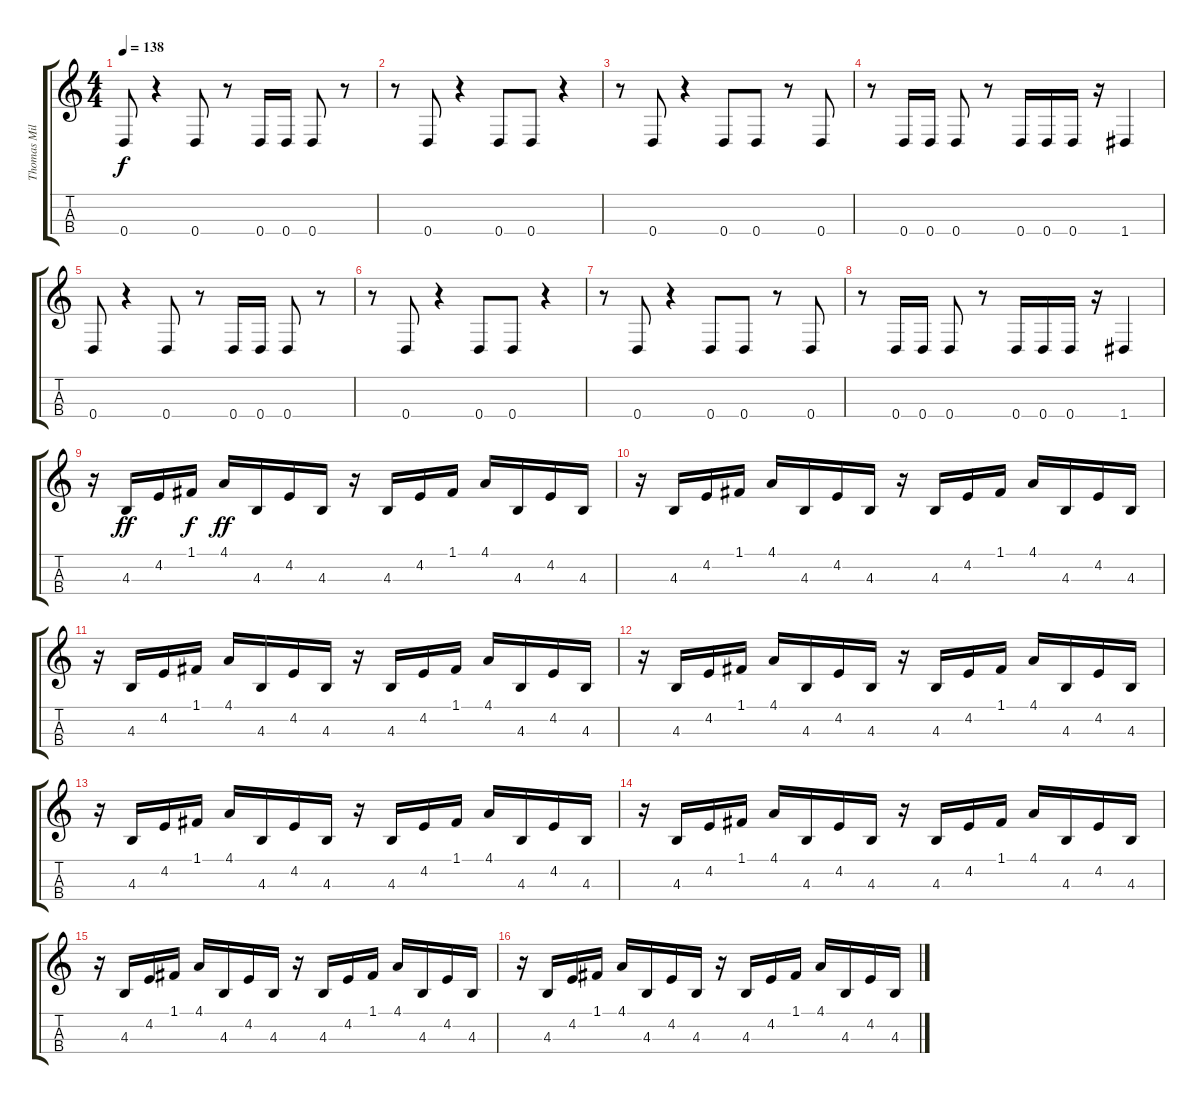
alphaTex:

\track ("Thomas Miller" "Thomas Mil") {instrument electricbassfinger}
\staff {score tabs}
\tuning (F3 C3 G2 D2) {hide}
\ts (4 4)
\tempo 138
\clef g2
\ks c
0.4.8{dy f instrument electricbassfinger} r.4 0.4.8 r.8 0.4.16 0.4.16 0.4.8 r.8 |
r.8 0.4.8 r.4 0.4.8 0.4.8 r.4 |
r.8 0.4.8 r.4 0.4.8 0.4.8 r.8 0.4.8 |
r.8 0.4.16 0.4.16 0.4.8 r.8 0.4.16 0.4.16 0.4.16 r.16 1.4.4 |
0.4.8 r.4 0.4.8 r.8 0.4.16 0.4.16 0.4.8 r.8 |
r.8 0.4.8 r.4 0.4.8 0.4.8 r.4 |
r.8 0.4.8 r.4 0.4.8 0.4.8 r.8 0.4.8 |
r.8 0.4.16 0.4.16 0.4.8 r.8 0.4.16 0.4.16 0.4.16 r.16 1.4.4 |
r.16 4.3.16{dy ff} 4.2.16 1.1.16{dy f} 4.1.16{dy ff} 4.3.16 4.2.16 4.3.16 r.16 4.3.16 4.2.16 1.1.16 4.1.16 4.3.16 4.2.16 4.3.16 |
r.16 4.3.16 4.2.16 1.1.16 4.1.16 4.3.16 4.2.16 4.3.16 r.16 4.3.16 4.2.16 1.1.16 4.1.16 4.3.16 4.2.16 4.3.16 |
r.16 4.3.16 4.2.16 1.1.16 4.1.16 4.3.16 4.2.16 4.3.16 r.16 4.3.16 4.2.16 1.1.16 4.1.16 4.3.16 4.2.16 4.3.16 |
r.16 4.3.16 4.2.16 1.1.16 4.1.16 4.3.16 4.2.16 4.3.16 r.16 4.3.16 4.2.16 1.1.16 4.1.16 4.3.16 4.2.16 4.3.16 |
r.16 4.3.16 4.2.16 1.1.16 4.1.16 4.3.16 4.2.16 4.3.16 r.16 4.3.16 4.2.16 1.1.16 4.1.16 4.3.16 4.2.16 4.3.16 |
r.16 4.3.16 4.2.16 1.1.16 4.1.16 4.3.16 4.2.16 4.3.16 r.16 4.3.16 4.2.16 1.1.16 4.1.16 4.3.16 4.2.16 4.3.16 |
r.16 4.3.16 4.2.16 1.1.16 4.1.16 4.3.16 4.2.16 4.3.16 r.16 4.3.16 4.2.16 1.1.16 4.1.16 4.3.16 4.2.16 4.3.16 |
r.16 4.3.16 4.2.16 1.1.16 4.1.16 4.3.16 4.2.16 4.3.16 r.16 4.3.16 4.2.16 1.1.16 4.1.16 4.3.16 4.2.16 4.3.16
